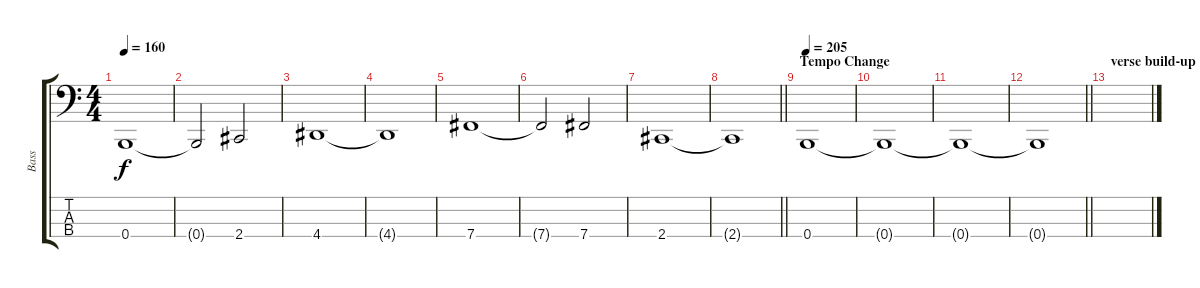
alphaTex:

\track ("Bass" "Bass") {instrument electricbasspick}
\staff {score tabs}
\tuning (E2 B1 Gb1 B0) {hide}
\ts (4 4)
\tempo 160
\clef f4
\ks c
0.4.1{dy f} |
0.4{t}.2 2.4.2 |
4.4.1 |
4.4{t}.1 |
7.4.1 |
7.4{t}.2 7.4.2 |
2.4.1 |
\barLineRight lightlight
2.4{t}.1 |
\section ("" "Tempo Change")
\tempo 205
0.4.1 |
0.4{t}.1 |
0.4{t}.1 |
\barLineRight lightlight
0.4{t}.1 |
\section ("" "verse build-up")
